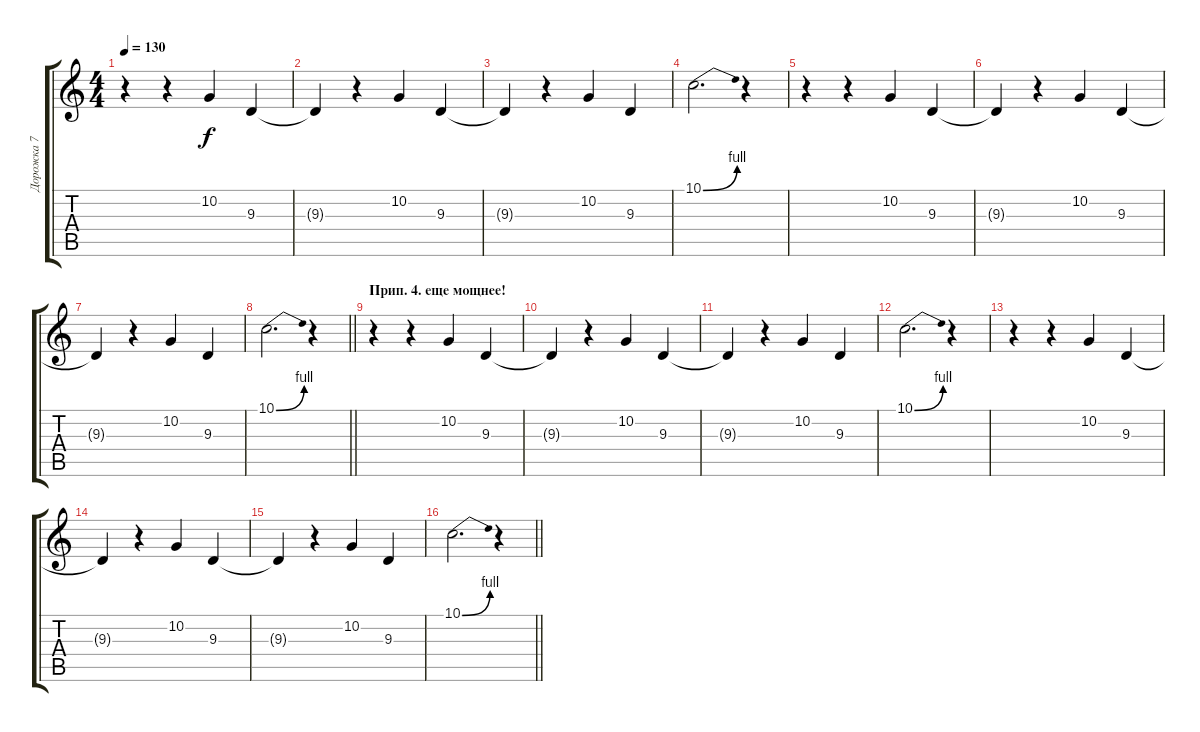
\track ("Дорожка 7" "Дорожка 7") {instrument lead6voice}
\staff {score tabs}
\tuning (D4 A3 F3 C3 A2 D2) {hide}
\ts (4 4)
\tempo 130
\clef g2
\ks c
r.4{dy f} r.4 10.2.4 9.3.4 |
9.3{t}.4 r.4 10.2.4 9.3.4 |
9.3{t}.4 r.4 10.2.4 9.3.4 |
10.1{be (bend 0 0 60 4)}.2{d} r.4 |
r.4 r.4 10.2.4 9.3.4 |
9.3{t}.4 r.4 10.2.4 9.3.4 |
9.3{t}.4 r.4 10.2.4 9.3.4 |
\barLineRight lightlight
10.1{be (bend 0 0 60 4)}.2{d} r.4 |
\section ("" "Прип. 4. еще мощнее!")
r.4 r.4 10.2.4 9.3.4 |
9.3{t}.4 r.4 10.2.4 9.3.4 |
9.3{t}.4 r.4 10.2.4 9.3.4 |
10.1{be (bend 0 0 60 4)}.2{d} r.4 |
r.4 r.4 10.2.4 9.3.4 |
9.3{t}.4 r.4 10.2.4 9.3.4 |
9.3{t}.4 r.4 10.2.4 9.3.4 |
\barLineRight lightlight
10.1{be (bend 0 0 60 4)}.2{d} r.4
